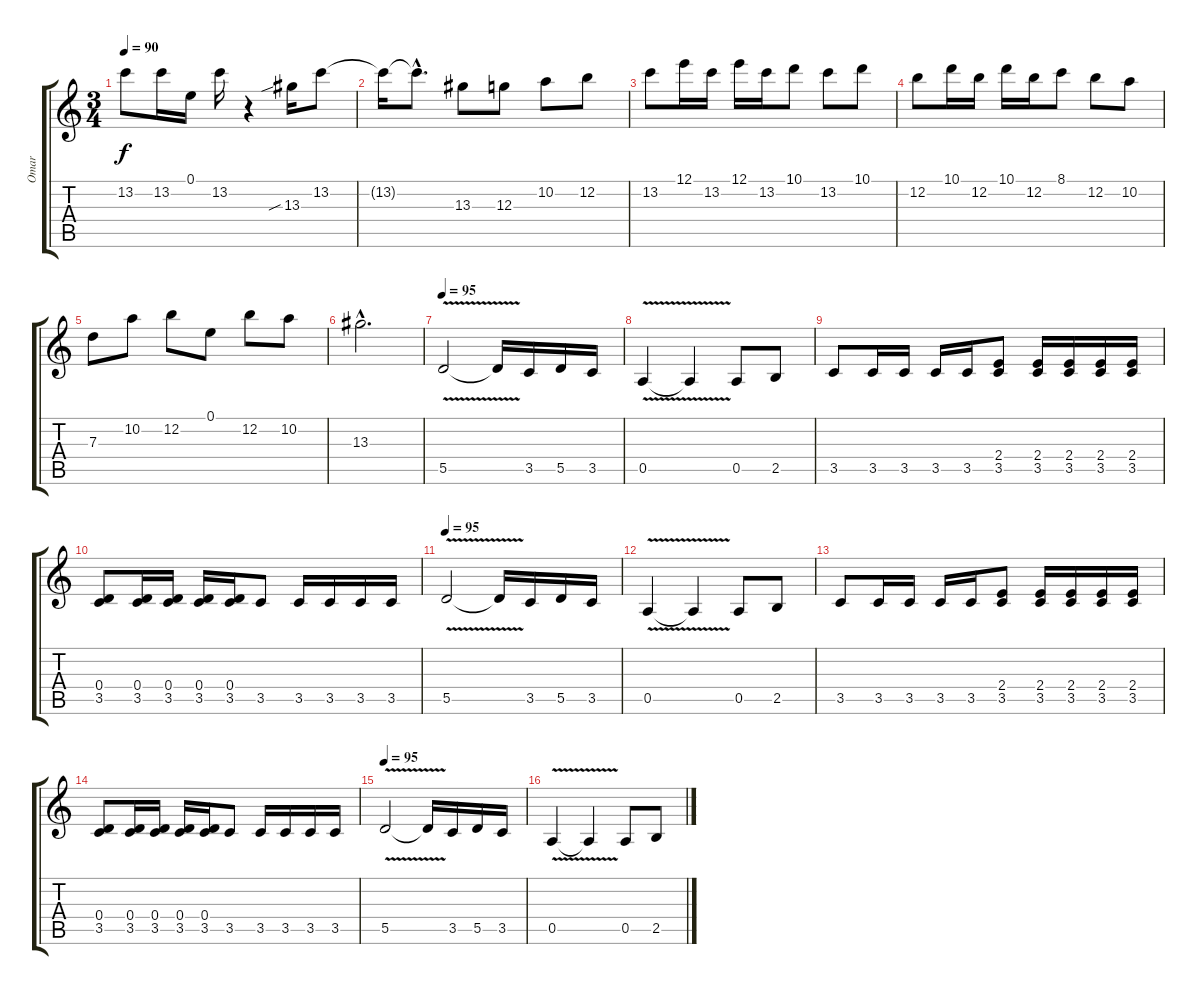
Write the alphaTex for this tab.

\track ("Omar" "Omar") {instrument electricguitarclean}
\staff {score tabs}
\tuning (E4 B3 G3 D3 A2 E2) {hide}
\ts (3 4)
\tempo 90
\clef g2
\ks c
13.2.8{dy f} 13.2.16 0.1.16 13.2.16 r.4 13.3{sib}.16 13.2.8 |
13.2{t}.16 13.2{hac t}.8{d} 13.3.8 12.3.8 10.2.8 12.2.8 |
13.2.8 12.1.16 13.2.16 12.1.16 13.2.16 10.1.8 13.2.8 10.1.8 |
12.2.8 10.1.16 12.2.16 10.1.16 12.2.16 8.1.8 12.2.8 10.2.8 |
7.3.8 10.2.8 12.2.8 0.1.8 12.2.8 10.2.8 |
13.3{hac}.2{d} |
\tempo 95
5.5{v}.2{volume 16 instrument overdrivenguitar} 5.5{t}.16 3.5.16 5.5.16 3.5.16 |
0.5{v}.4 0.5{t}.4 0.5.8 2.5.8 |
3.5.8 3.5.16 3.5.16 3.5.16 3.5.16 (2.4 3.5).8 (2.4 3.5).16 (2.4 3.5).16 (2.4 3.5).16 (2.4 3.5).16 |
(0.4 3.5).8 (0.4 3.5).16 (0.4 3.5).16 (0.4 3.5).16 (0.4 3.5).16 3.5.8 3.5.16 3.5.16 3.5.16 3.5.16 |
\tempo 95
5.5{v}.2{volume 16 instrument overdrivenguitar} 5.5{t}.16 3.5.16 5.5.16 3.5.16 |
0.5{v}.4 0.5{t}.4 0.5.8 2.5.8 |
3.5.8 3.5.16 3.5.16 3.5.16 3.5.16 (2.4 3.5).8 (2.4 3.5).16 (2.4 3.5).16 (2.4 3.5).16 (2.4 3.5).16 |
(0.4 3.5).8 (0.4 3.5).16 (0.4 3.5).16 (0.4 3.5).16 (0.4 3.5).16 3.5.8 3.5.16 3.5.16 3.5.16 3.5.16 |
\tempo 95
5.5{v}.2{volume 16 instrument overdrivenguitar} 5.5{t}.16 3.5.16 5.5.16 3.5.16 |
0.5{v}.4 0.5{t}.4 0.5.8 2.5.8
